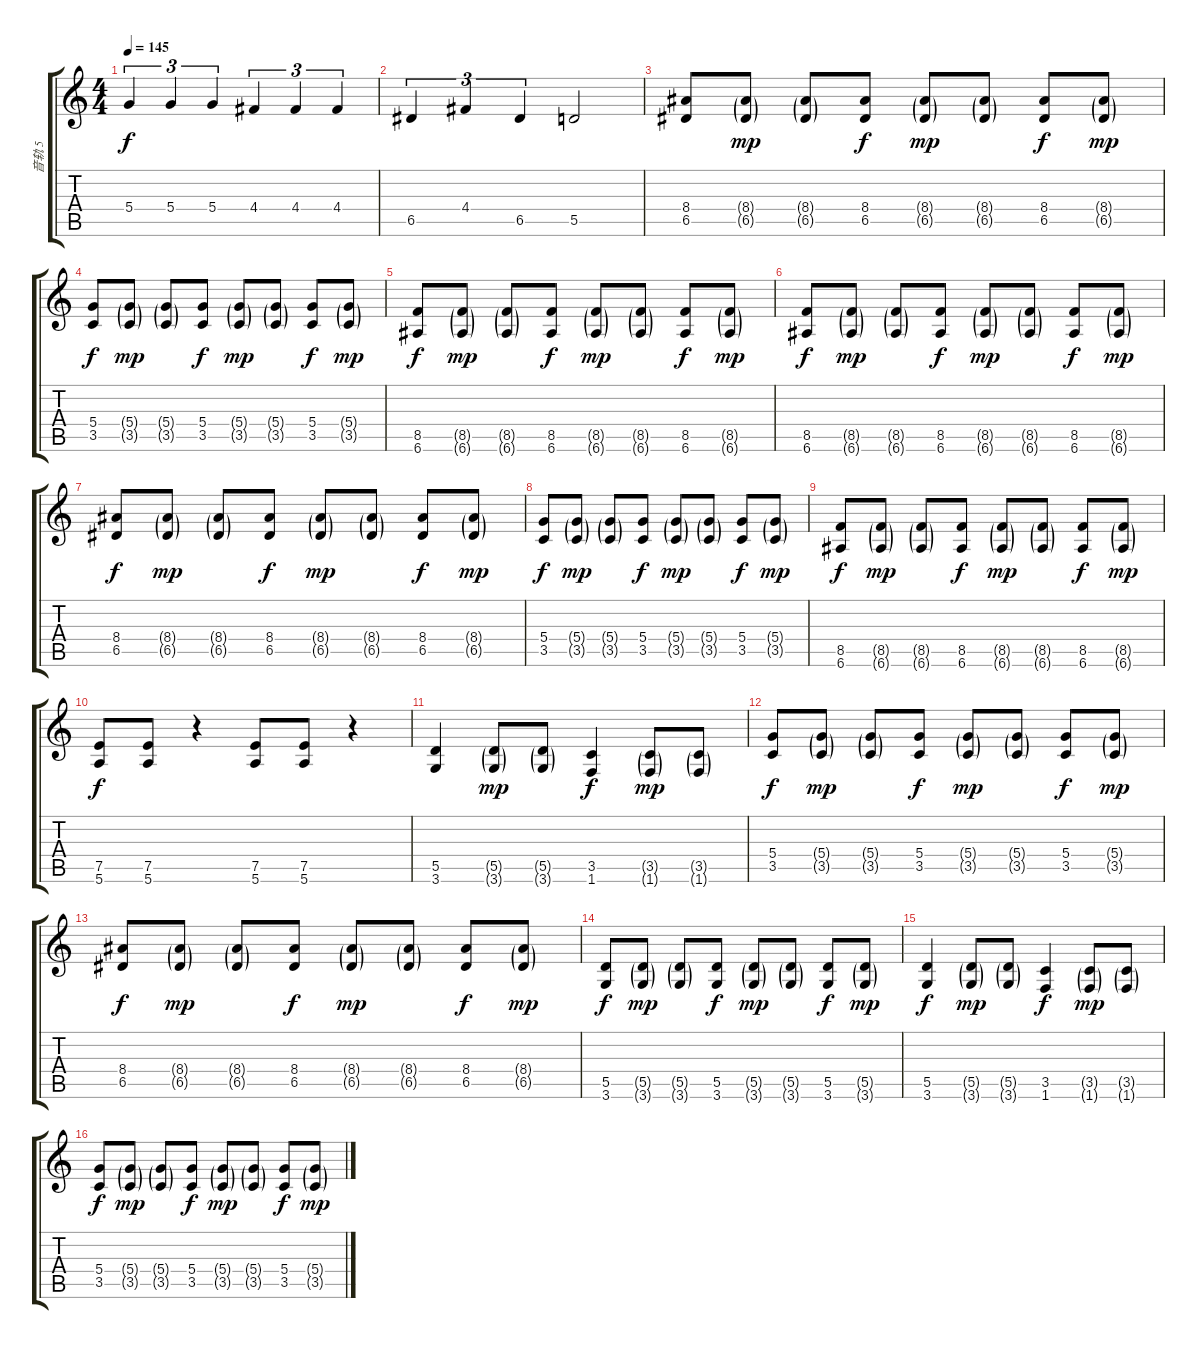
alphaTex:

\track ("音轨 5" "音轨 5") {instrument overdrivenguitar}
\staff {score tabs}
\tuning (E4 B3 G3 D3 A2 E2) {hide}
\ts (4 4)
\tempo 145
\clef g2
\ks c
5.4.4{tu (3 2) dy f} 5.4.4{tu (3 2)} 5.4.4{tu (3 2)} 4.4.4{tu (3 2)} 4.4.4{tu (3 2)} 4.4.4{tu (3 2)} |
6.5.4{tu (3 2)} 4.4.4{tu (3 2)} 6.5.4{tu (3 2)} 5.5.2 |
(8.4 6.5).8 (8.4{g} 6.5{g}).8{dy mp} (8.4{g} 6.5{g}).8 (8.4 6.5).8{dy f} (8.4{g} 6.5{g}).8{dy mp} (8.4{g} 6.5{g}).8 (8.4 6.5).8{dy f} (8.4{g} 6.5{g}).8{dy mp} |
(5.4 3.5).8{dy f} (5.4{g} 3.5{g}).8{dy mp} (5.4{g} 3.5{g}).8 (5.4 3.5).8{dy f} (5.4{g} 3.5{g}).8{dy mp} (5.4{g} 3.5{g}).8 (5.4 3.5).8{dy f} (5.4{g} 3.5{g}).8{dy mp} |
(8.5 6.6).8{dy f} (8.5{g} 6.6{g}).8{dy mp} (8.5{g} 6.6{g}).8 (8.5 6.6).8{dy f} (8.5{g} 6.6{g}).8{dy mp} (8.5{g} 6.6{g}).8 (8.5 6.6).8{dy f} (8.5{g} 6.6{g}).8{dy mp} |
(8.5 6.6).8{dy f} (8.5{g} 6.6{g}).8{dy mp} (8.5{g} 6.6{g}).8 (8.5 6.6).8{dy f} (8.5{g} 6.6{g}).8{dy mp} (8.5{g} 6.6{g}).8 (8.5 6.6).8{dy f} (8.5{g} 6.6{g}).8{dy mp} |
(8.4 6.5).8{dy f} (8.4{g} 6.5{g}).8{dy mp} (8.4{g} 6.5{g}).8 (8.4 6.5).8{dy f} (8.4{g} 6.5{g}).8{dy mp} (8.4{g} 6.5{g}).8 (8.4 6.5).8{dy f} (8.4{g} 6.5{g}).8{dy mp} |
(5.4 3.5).8{dy f} (5.4{g} 3.5{g}).8{dy mp} (5.4{g} 3.5{g}).8 (5.4 3.5).8{dy f} (5.4{g} 3.5{g}).8{dy mp} (5.4{g} 3.5{g}).8 (5.4 3.5).8{dy f} (5.4{g} 3.5{g}).8{dy mp} |
(8.5 6.6).8{dy f} (8.5{g} 6.6{g}).8{dy mp} (8.5{g} 6.6{g}).8 (8.5 6.6).8{dy f} (8.5{g} 6.6{g}).8{dy mp} (8.5{g} 6.6{g}).8 (8.5 6.6).8{dy f} (8.5{g} 6.6{g}).8{dy mp} |
(7.5 5.6).8{dy f} (7.5 5.6).8 r.4 (7.5 5.6).8 (7.5 5.6).8 r.4 |
(5.5 3.6).4 (5.5{g} 3.6{g}).8{dy mp} (5.5{g} 3.6{g}).8 (3.5 1.6).4{dy f} (3.5{g} 1.6{g}).8{dy mp} (3.5{g} 1.6{g}).8 |
(5.4 3.5).8{dy f} (5.4{g} 3.5{g}).8{dy mp} (5.4{g} 3.5{g}).8 (5.4 3.5).8{dy f} (5.4{g} 3.5{g}).8{dy mp} (5.4{g} 3.5{g}).8 (5.4 3.5).8{dy f} (5.4{g} 3.5{g}).8{dy mp} |
(8.4 6.5).8{dy f} (8.4{g} 6.5{g}).8{dy mp} (8.4{g} 6.5{g}).8 (8.4 6.5).8{dy f} (8.4{g} 6.5{g}).8{dy mp} (8.4{g} 6.5{g}).8 (8.4 6.5).8{dy f} (8.4{g} 6.5{g}).8{dy mp} |
(5.5 3.6).8{dy f} (5.5{g} 3.6{g}).8{dy mp} (5.5{g} 3.6{g}).8 (5.5 3.6).8{dy f} (5.5{g} 3.6{g}).8{dy mp} (5.5{g} 3.6{g}).8 (5.5 3.6).8{dy f} (5.5{g} 3.6{g}).8{dy mp} |
(5.5 3.6).4{dy f} (5.5{g} 3.6{g}).8{dy mp} (5.5{g} 3.6{g}).8 (3.5 1.6).4{dy f} (3.5{g} 1.6{g}).8{dy mp} (3.5{g} 1.6{g}).8 |
(5.4 3.5).8{dy f} (5.4{g} 3.5{g}).8{dy mp} (5.4{g} 3.5{g}).8 (5.4 3.5).8{dy f} (5.4{g} 3.5{g}).8{dy mp} (5.4{g} 3.5{g}).8 (5.4 3.5).8{dy f} (5.4{g} 3.5{g}).8{dy mp}
